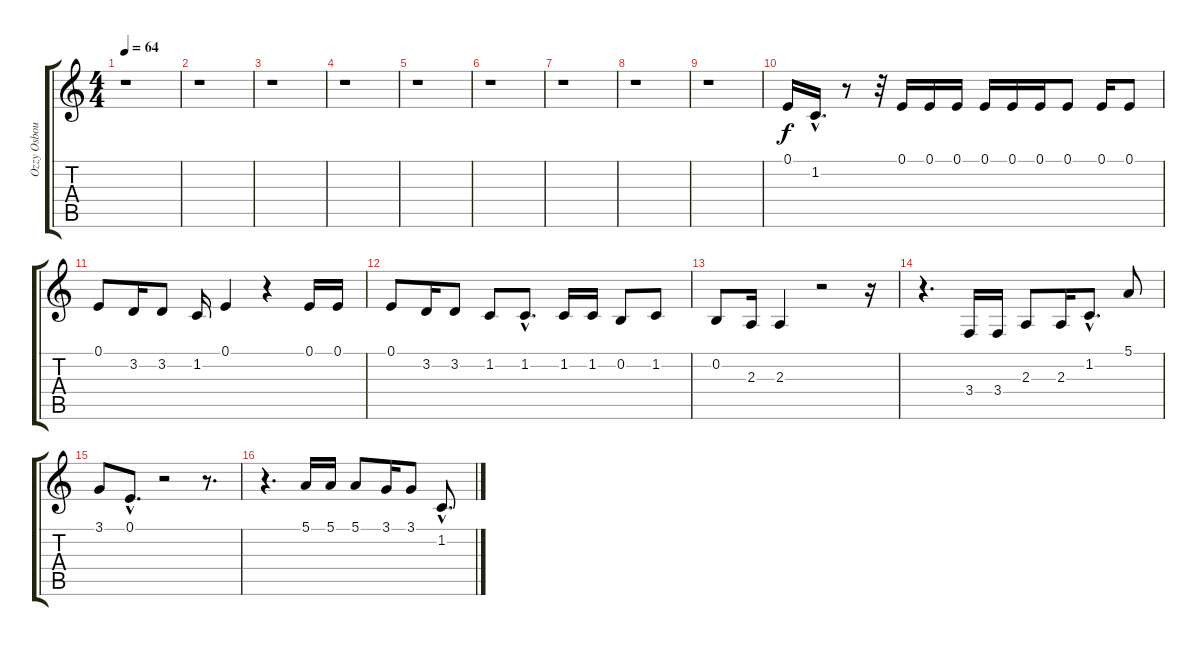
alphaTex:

\track ("Ozzy Osbourne's Voice" "Ozzy Osbou") {instrument altosax}
\staff {score tabs}
\tuning (E4 B3 G3 D3 A2 E2) {hide}
\ts (4 4)
\tempo 64
\clef g2
\ks c
r.1{dy f instrument altosax} |
r.1 |
r.1 |
r.1 |
r.1 |
r.1 |
r.1 |
r.1 |
r.1 |
0.1.16 1.2{hac}.16{d} r.8 r.32 0.1.16 0.1.16 0.1.16 0.1.16 0.1.16 0.1.16 0.1.8 0.1.16 0.1.8 |
0.1.8 3.2.16 3.2.8 1.2.16 0.1.4 r.4 0.1.16 0.1.16 |
0.1.8 3.2.16 3.2.8 1.2.8 1.2{hac}.8{d} 1.2.16 1.2.16 0.2.8 1.2.8 |
0.2.8 2.3.16 2.3.4 r.2 r.16 |
r.4{d} 3.4.16 3.4.16 2.3.8 2.3.16 1.2{hac}.8{d} 5.1.8 |
3.1.8 0.1{hac}.8{d} r.2 r.8{d} |
r.4{d} 5.1.16 5.1.16 5.1.8 3.1.16 3.1.8 1.2{hac}.8{d}
